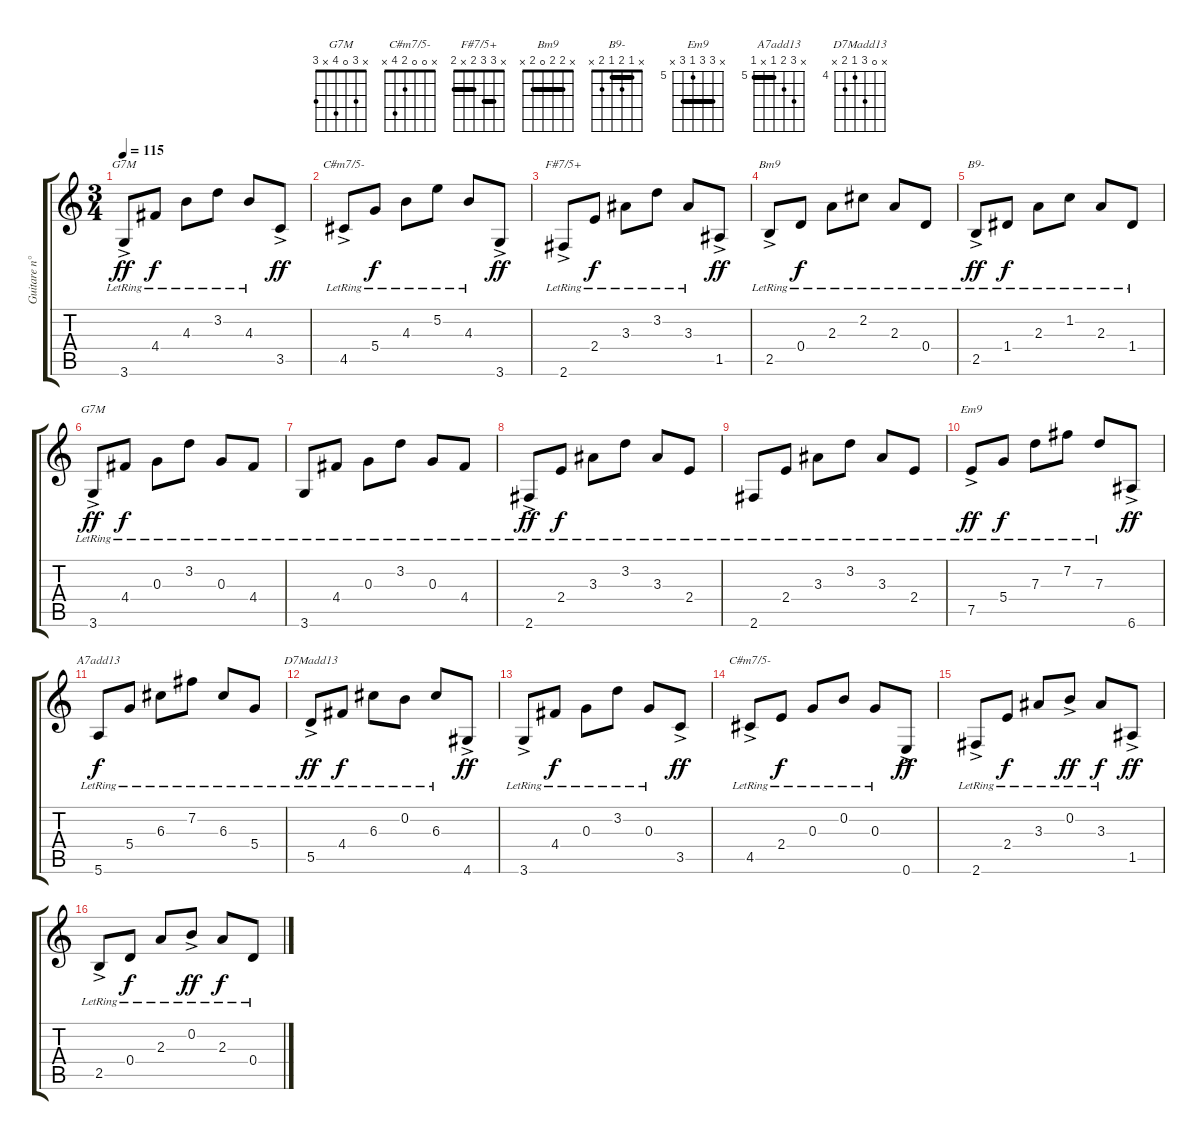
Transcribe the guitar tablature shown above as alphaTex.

\track ("Guitare n°1" "Guitare n°") {instrument acousticguitarnylon}
\staff {score tabs}
\tuning (E4 B3 G3 D3 A2 E2) {hide}
\chord ("G7M" x 3 4 4 x 3) {barre 3}
\chord ("C#m7/5-" x 5 4 5 4 x) {barre 4}
\chord ("F#7/5+" x 3 3 2 x 2) {barre (2 3)}
\chord ("Bm9" x 2 2 0 2 x) {barre 2}
\chord ("B9-" x 1 2 1 2 x) {barre 1}
\chord ("G7M" x 3 0 4 x 3)
\chord ("Em9" x 7 7 5 7 x) {firstfret 5 barre 7}
\chord ("A7add13" x 7 6 5 x 5) {firstfret 5 barre 5}
\chord ("D7Madd13" x 0 6 4 5 x) {firstfret 4}
\chord ("C#m7/5-" x 0 0 2 4 x)
\ts (3 4)
\tempo 115
\clef g2
\ks c
3.6{ac lr}.8{ch "G7M" dy ff} 4.4{lr}.8{dy f} 4.3{lr}.8 3.2{lr}.8 4.3{lr}.8 3.5{ac}.8{dy ff} |
4.5{ac lr}.8{ch "C#m7/5-"} 5.4{lr}.8{dy f} 4.3{lr}.8 5.2{lr}.8 4.3{lr}.8 3.6{ac}.8{dy ff} |
2.6{ac lr}.8{ch "F#7/5+"} 2.4{lr}.8{dy f} 3.3{lr}.8 3.2{lr}.8 3.3{lr}.8 1.5{ac}.8{dy ff} |
2.5{ac lr}.8{ch "Bm9"} 0.4{lr}.8{dy f} 2.3{lr}.8 2.2{lr}.8 2.3{lr}.8 0.4{lr}.8 |
2.5{ac lr}.8{ch "B9-" dy ff} 1.4{lr}.8{dy f} 2.3{lr}.8 1.2{lr}.8 2.3{lr}.8 1.4{lr}.8 |
3.6{ac lr}.8{ch "G7M" dy ff} 4.4{lr}.8{dy f} 0.3{lr}.8 3.2{lr}.8 0.3{lr}.8 4.4{lr}.8 |
3.6{lr}.8 4.4{lr}.8 0.3{lr}.8 3.2{lr}.8 0.3{lr}.8 4.4{lr}.8 |
2.6{ac lr}.8{dy ff} 2.4{lr}.8{dy f} 3.3{lr}.8 3.2{lr}.8 3.3{lr}.8 2.4{lr}.8 |
2.6{lr}.8 2.4{lr}.8 3.3{lr}.8 3.2{lr}.8 3.3{lr}.8 2.4{lr}.8 |
7.5{ac lr}.8{ch "Em9" dy ff} 5.4{lr}.8{dy f} 7.3{lr}.8 7.2{lr}.8 7.3{lr}.8 6.6{ac}.8{dy ff} |
5.6{lr}.8{ch "A7add13" dy f} 5.4{lr}.8 6.3{lr}.8 7.2{lr}.8 6.3{lr}.8 5.4{lr}.8 |
5.5{ac lr}.8{ch "D7Madd13" dy ff} 4.4{lr}.8{dy f} 6.3{lr}.8 0.2{lr}.8 6.3{lr}.8 4.6{ac}.8{dy ff} |
3.6{ac lr}.8 4.4{lr}.8{dy f} 0.3{lr}.8 3.2{lr}.8 0.3{lr}.8 3.5{ac}.8{dy ff} |
4.5{ac lr}.8{ch "C#m7/5-"} 2.4{lr}.8{dy f} 0.3{lr}.8 0.2{lr}.8 0.3{lr}.8 0.6{ac}.8{dy ff} |
2.6{ac lr}.8 2.4{lr}.8{dy f} 3.3{lr}.8 0.2{ac lr}.8{dy ff} 3.3{lr}.8{dy f} 1.5{ac}.8{dy ff} |
2.5{ac lr}.8 0.4{lr}.8{dy f} 2.3{lr}.8 0.2{ac lr}.8{dy ff} 2.3{lr}.8{dy f} 0.4{lr}.8
